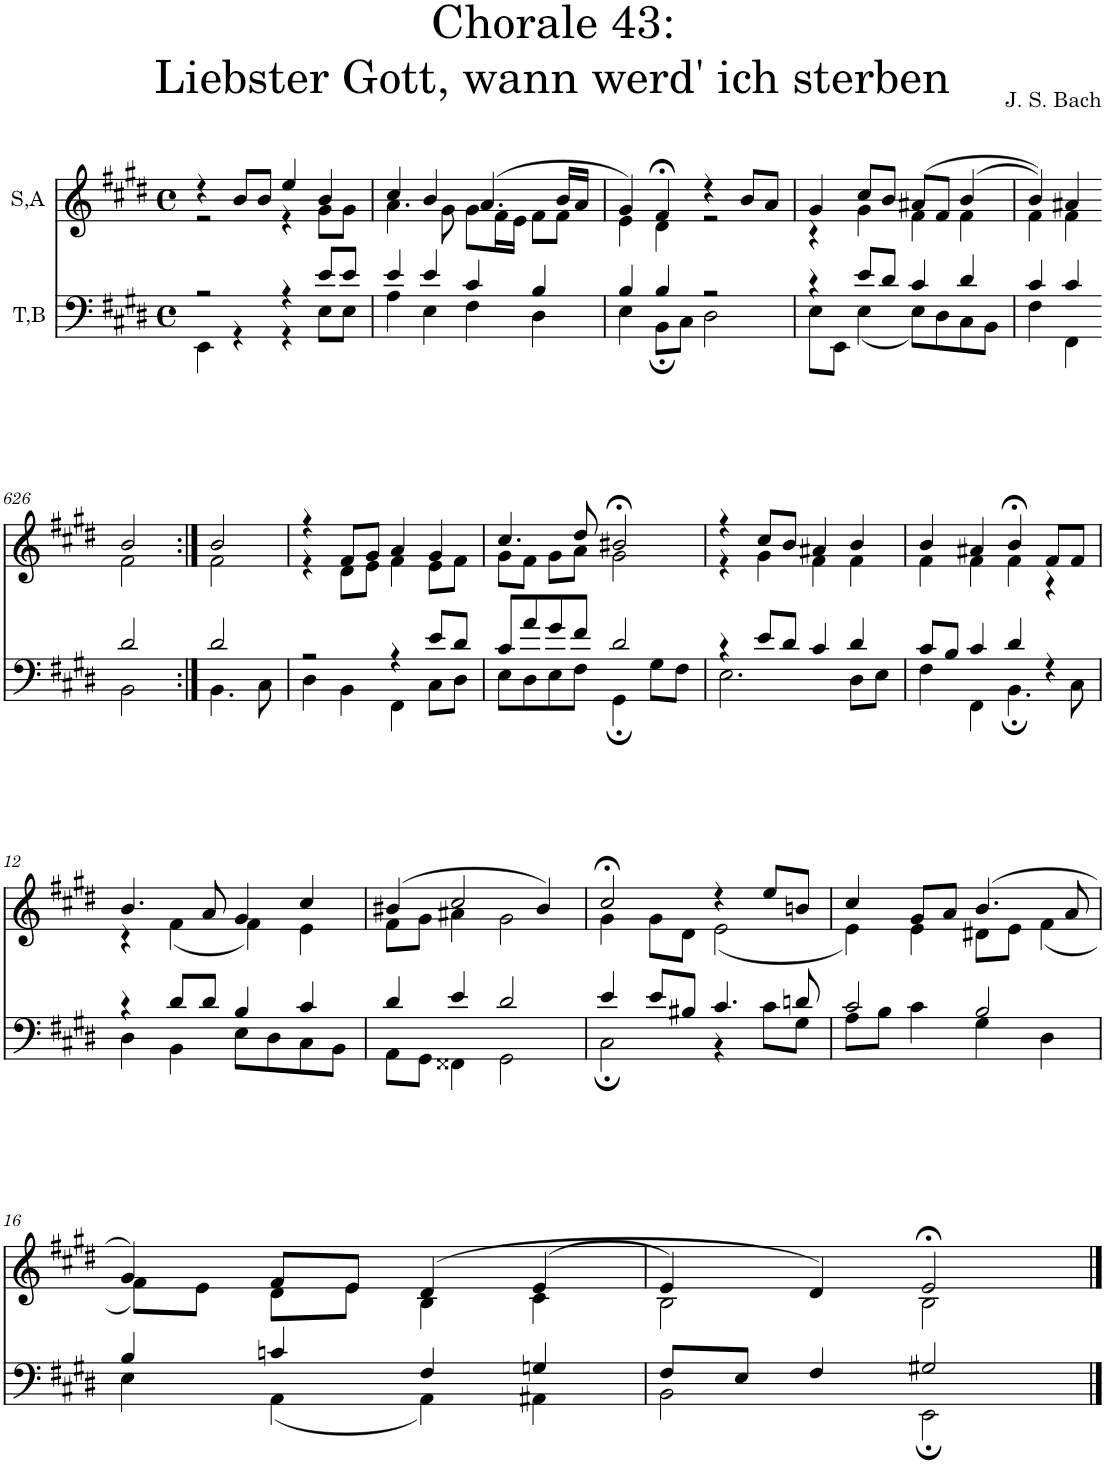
**kern	**kern
*part2	*part1
*staff2	*staff1
*I"T,B	*I"S,A
*clefF4	*clefG2
*k[f#c#g#d#]	*k[f#c#g#d#]
*M4/4	*M4/4
*met(c)	*met(c)
=1	=1
*^	*^
2r	4EE\	4r	2r
.	4r	8b/L	.
.	.	8b/J	.
4r	4r	4ee/	4r
8e/L	8E\L	4b/	8g#\L
8e/J	8E\J	.	8g#\J
=2	=2	=2	=2
4e/	4A\	4cc#/	4.a\
4e/	4E\	4b/	.
.	.	.	8g#\
4c#/	4F#\	(>4.a/	8g#\L
.	.	.	16f#\L
.	.	.	16e\JJ
4B/	4D#\	.	8f#\L
.	.	16b/LL	8f#\J
.	.	16a/JJ	.
=3	=3	=3	=3
4B/	4E\	4g#/)	4e\
4B/	8BB;\L	4f#;</	4d#\
.	8C#\J	.	.
2r	2D#\	4r	2r
.	.	8b/L	.
.	.	8a/J	.
=4	=4	=4	=4
4r	8E\L	4g#/	4r
.	8EE\J	.	.
8e/L	(<4E\	8cc#/L	4g#\
8d#/J	.	8b/J	.
4c#/	8E\L)	(>8a#X/L	4f#\
.	8D#\	8f#/J	.
4d#/	8C#\	(>4b/	4f#\
.	8BB\J	.	.
=5	=5	=5	=5
4c#/	4F#\	4b/))	4f#\
4c#/	4FF#\	4a#X/	4f#\
!!LO:LB:g=z	!!
=626-	=626-	=626-	=626-
2d#/	2BB\	2b/	2f#\
=627:|!	=627:|!	=627:|!	=627:|!
2d#/	4.BB\	2b/	2f#\
.	8C#\	.	.
=8	=8	=8	=8
2r	4D#\	4r	4r
.	4BB\	8f#/L	8d#\L
.	.	8g#/J	8e\J
4r	4FF#\	4a/	4f#\
8e/L	8C#\L	4g#/	8e\L
8d#/J	8D#\J	.	8f#\J
=9	=9	=9	=9
8c#/L	8E\L	4.cc#/	8g#\L
8a/	8D#\	.	8f#\J
8g#/	8E\	.	8g#\L
8f#/J	8F#\J	8dd#/	8a\J
2d#/	4GG#;\	2b#X;</	2g#\
.	8G#\L	.	.
.	8F#\J	.	.
=10	=10	=10	=10
4r	2.E\	4r	4r
8e/L	.	8cc#/L	4g#\
8d#/J	.	8b/J	.
4c#/	.	4a#X/	4f#\
4d#/	8D#\L	4b/	4f#\
.	8E\J	.	.
=11	=11	=11	=11
8c#/L	4F#\	4b/	4f#\
8B/J	.	.	.
4c#/	4FF#\	4a#X/	4f#\
4d#/	4.BB;\	4b;</	4f#\
4r	.	8f#/L	4r
.	8C#\	8f#/J	.
!!LO:LB:g=z	!!
=12	=12	=12	=12
4r	4D#\	4.b/	4r
8d#/L	4BB\	.	(<4f#\
8d#/J	.	8a/	.
4B/	8E\L	4g#/	4f#\)
.	8D#\	.	.
4c#/	8C#\	4cc#/	4e\
.	8BB\J	.	.
=13	=13	=13	=13
4d#/	8AA\L	(>4b#X/	8f#\L
.	8GG#\J	.	8g#\J
4e/	4FF##X\	2cc#/	4a#X\
2d#/	2GG#\	.	2g#\
.	.	4b#/)	.
=14	=14	=14	=14
4e/	2C#;\	2cc#;</	4g#\
8e/L	.	.	8g#\L
8B#X/J	.	.	8d#\J
4.c#/	4r	4r	(<2e\
.	8c#\L	8ee/L	.
8dn/	8G#\J	8bn/J	.
=15	=15	=15	=15
2c#/	8A\L	4cc#/	4e\)
.	8B\J	.	.
.	4c#\	8g#/L	4e\
.	.	8a/J	.
2B/	4G#\	(>4.b/	8d#X\L
.	.	.	8e\J
.	4D#\	.	(<4f#\
.	.	8a/	.
!!LO:LB:g=z	!!
=16	=16	=16	=16
4B/	4E\	4g#/)	8f#\L)
.	.	.	8e\J
4cn/	(<4AA\	8f#/L	8d#\L
.	.	8e/J	8e\J
4F#/	4AA\)	(>4d#/	4B\
4Gn/	4AA#X\	(>4e/	4c#\
=17	=17	=17	=17
8F#/L	2BB\	4e/)	2B\
8E/J	.	.	.
4F#/	.	4d#/)	.
2G#X/	2EE;\	2e;</	2B\
*v	*v	*	*
*	*v	*v
==	==
*-	*-
